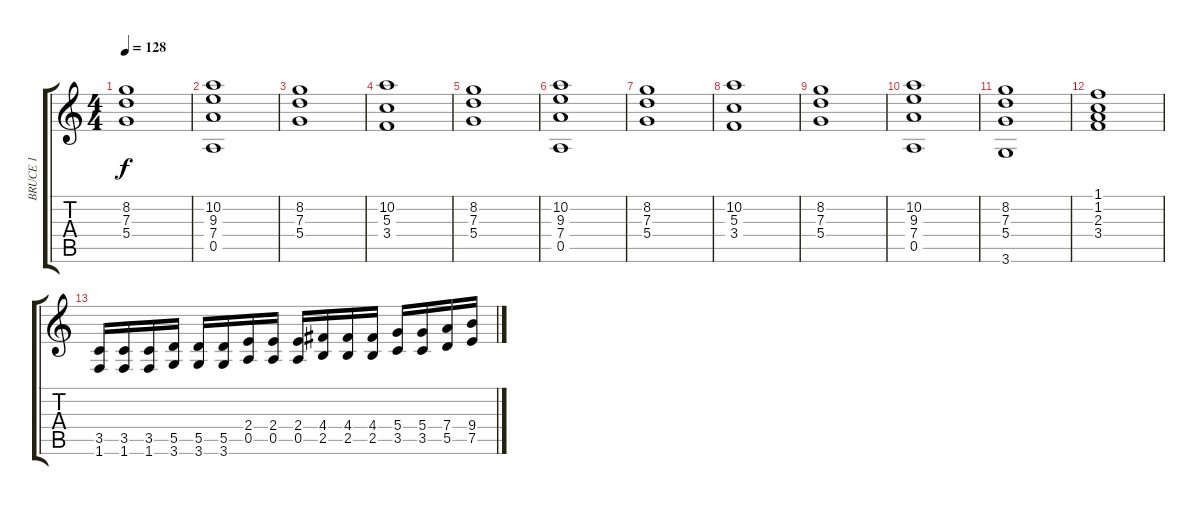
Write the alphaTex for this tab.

\track ("BRUCE 1" "BRUCE 1") {instrument distortionguitar}
\staff {score tabs}
\tuning (E4 B3 G3 D3 A2 E2) {hide}
\ts (4 4)
\tempo 128
\clef g2
\ks c
(8.2 7.3 5.4).1{dy f} |
(10.2 9.3 7.4 0.5).1 |
(8.2 7.3 5.4).1 |
(10.2 5.3 3.4).1 |
(8.2 7.3 5.4).1 |
(10.2 9.3 7.4 0.5).1 |
(8.2 7.3 5.4).1 |
(10.2 5.3 3.4).1 |
(8.2 7.3 5.4).1 |
(10.2 9.3 7.4 0.5).1 |
(8.2 7.3 5.4 3.6).1 |
(1.1 1.2 2.3 3.4).1 |
(3.5 1.6).16 (3.5 1.6).16 (3.5 1.6).16 (5.5 3.6).16 (5.5 3.6).16 (5.5 3.6).16 (2.4 0.5).16 (2.4 0.5).16 (2.4 0.5).16 (4.4 2.5).16 (4.4 2.5).16 (4.4 2.5).16 (5.4 3.5).16 (5.4 3.5).16 (7.4 5.5).16 (9.4 7.5).16
